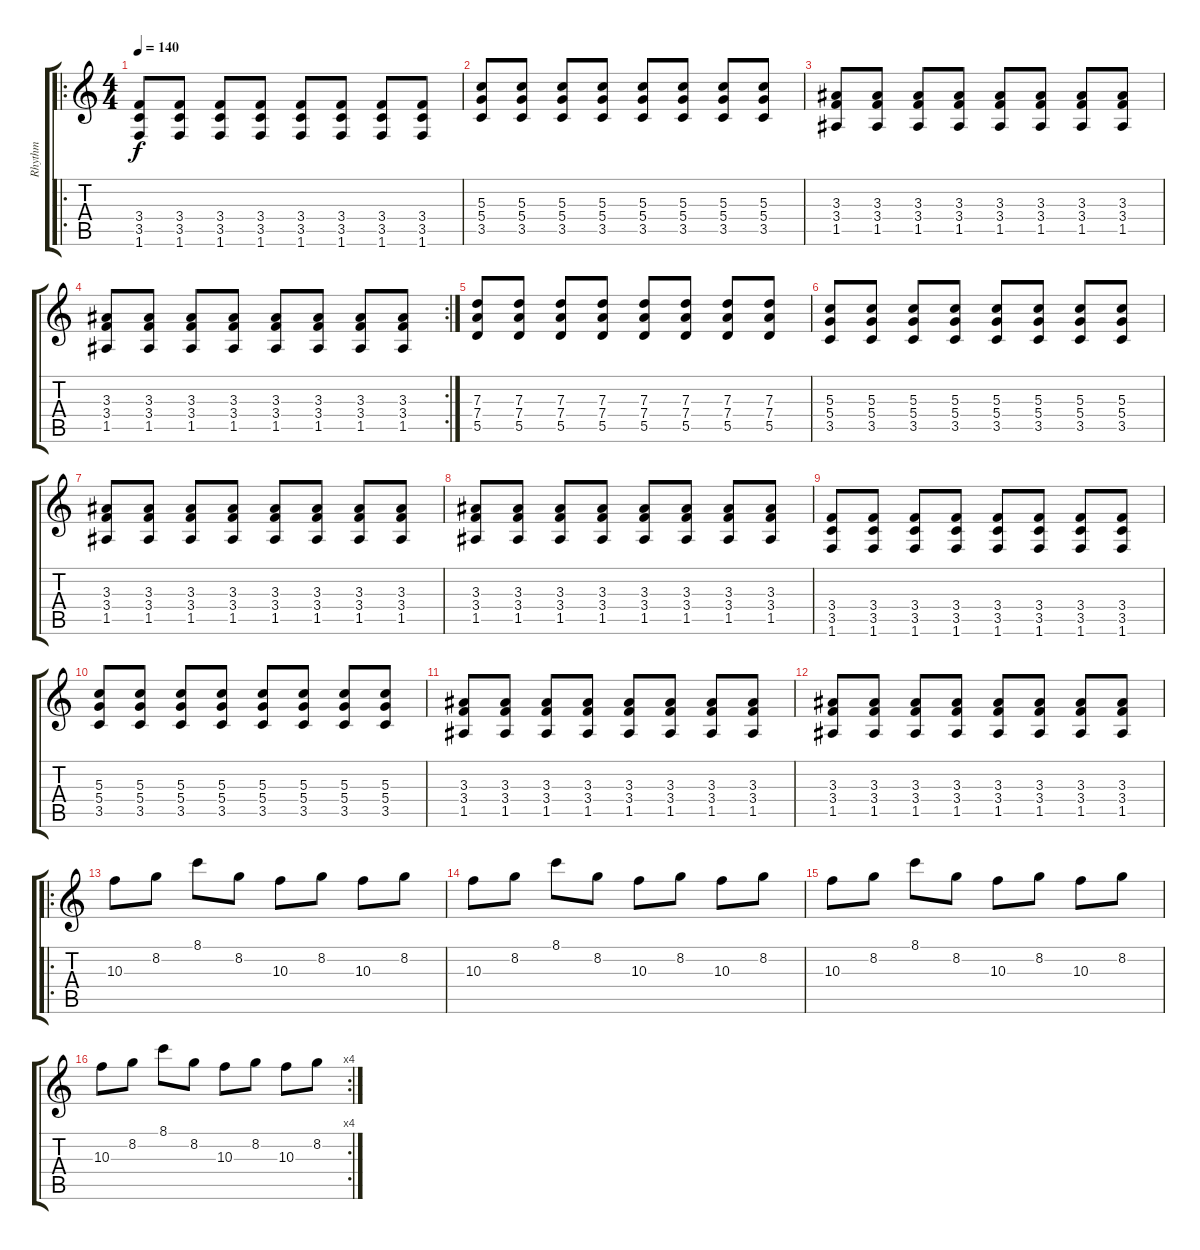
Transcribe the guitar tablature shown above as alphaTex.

\track ("Rhythm" "Rhythm") {instrument distortionguitar}
\staff {score tabs}
\tuning (E4 B3 G3 D3 A2 E2) {hide}
\ro
\ts (4 4)
\tempo 140
\clef g2
\ks c
(3.4 3.5 1.6).8{dy f} (3.4 3.5 1.6).8 (3.4 3.5 1.6).8 (3.4 3.5 1.6).8 (3.4 3.5 1.6).8 (3.4 3.5 1.6).8 (3.4 3.5 1.6).8 (3.4 3.5 1.6).8 |
(5.3 5.4 3.5).8 (5.3 5.4 3.5).8 (5.3 5.4 3.5).8 (5.3 5.4 3.5).8 (5.3 5.4 3.5).8 (5.3 5.4 3.5).8 (5.3 5.4 3.5).8 (5.3 5.4 3.5).8 |
(3.3 3.4 1.5).8 (3.3 3.4 1.5).8 (3.3 3.4 1.5).8 (3.3 3.4 1.5).8 (3.3 3.4 1.5).8 (3.3 3.4 1.5).8 (3.3 3.4 1.5).8 (3.3 3.4 1.5).8 |
\rc 2
(3.3 3.4 1.5).8 (3.3 3.4 1.5).8 (3.3 3.4 1.5).8 (3.3 3.4 1.5).8 (3.3 3.4 1.5).8 (3.3 3.4 1.5).8 (3.3 3.4 1.5).8 (3.3 3.4 1.5).8 |
(7.3 7.4 5.5).8 (7.3 7.4 5.5).8 (7.3 7.4 5.5).8 (7.3 7.4 5.5).8 (7.3 7.4 5.5).8 (7.3 7.4 5.5).8 (7.3 7.4 5.5).8 (7.3 7.4 5.5).8 |
(5.3 5.4 3.5).8 (5.3 5.4 3.5).8 (5.3 5.4 3.5).8 (5.3 5.4 3.5).8 (5.3 5.4 3.5).8 (5.3 5.4 3.5).8 (5.3 5.4 3.5).8 (5.3 5.4 3.5).8 |
(3.3 3.4 1.5).8 (3.3 3.4 1.5).8 (3.3 3.4 1.5).8 (3.3 3.4 1.5).8 (3.3 3.4 1.5).8 (3.3 3.4 1.5).8 (3.3 3.4 1.5).8 (3.3 3.4 1.5).8 |
(3.3 3.4 1.5).8 (3.3 3.4 1.5).8 (3.3 3.4 1.5).8 (3.3 3.4 1.5).8 (3.3 3.4 1.5).8 (3.3 3.4 1.5).8 (3.3 3.4 1.5).8 (3.3 3.4 1.5).8 |
(3.4 3.5 1.6).8 (3.4 3.5 1.6).8 (3.4 3.5 1.6).8 (3.4 3.5 1.6).8 (3.4 3.5 1.6).8 (3.4 3.5 1.6).8 (3.4 3.5 1.6).8 (3.4 3.5 1.6).8 |
(5.3 5.4 3.5).8 (5.3 5.4 3.5).8 (5.3 5.4 3.5).8 (5.3 5.4 3.5).8 (5.3 5.4 3.5).8 (5.3 5.4 3.5).8 (5.3 5.4 3.5).8 (5.3 5.4 3.5).8 |
(3.3 3.4 1.5).8 (3.3 3.4 1.5).8 (3.3 3.4 1.5).8 (3.3 3.4 1.5).8 (3.3 3.4 1.5).8 (3.3 3.4 1.5).8 (3.3 3.4 1.5).8 (3.3 3.4 1.5).8 |
(3.3 3.4 1.5).8 (3.3 3.4 1.5).8 (3.3 3.4 1.5).8 (3.3 3.4 1.5).8 (3.3 3.4 1.5).8 (3.3 3.4 1.5).8 (3.3 3.4 1.5).8 (3.3 3.4 1.5).8 |
\ro
10.3.8 8.2.8 8.1.8 8.2.8 10.3.8 8.2.8 10.3.8 8.2.8 |
10.3.8 8.2.8 8.1.8 8.2.8 10.3.8 8.2.8 10.3.8 8.2.8 |
10.3.8 8.2.8 8.1.8 8.2.8 10.3.8 8.2.8 10.3.8 8.2.8 |
\rc 4
10.3.8 8.2.8 8.1.8 8.2.8 10.3.8 8.2.8 10.3.8 8.2.8
